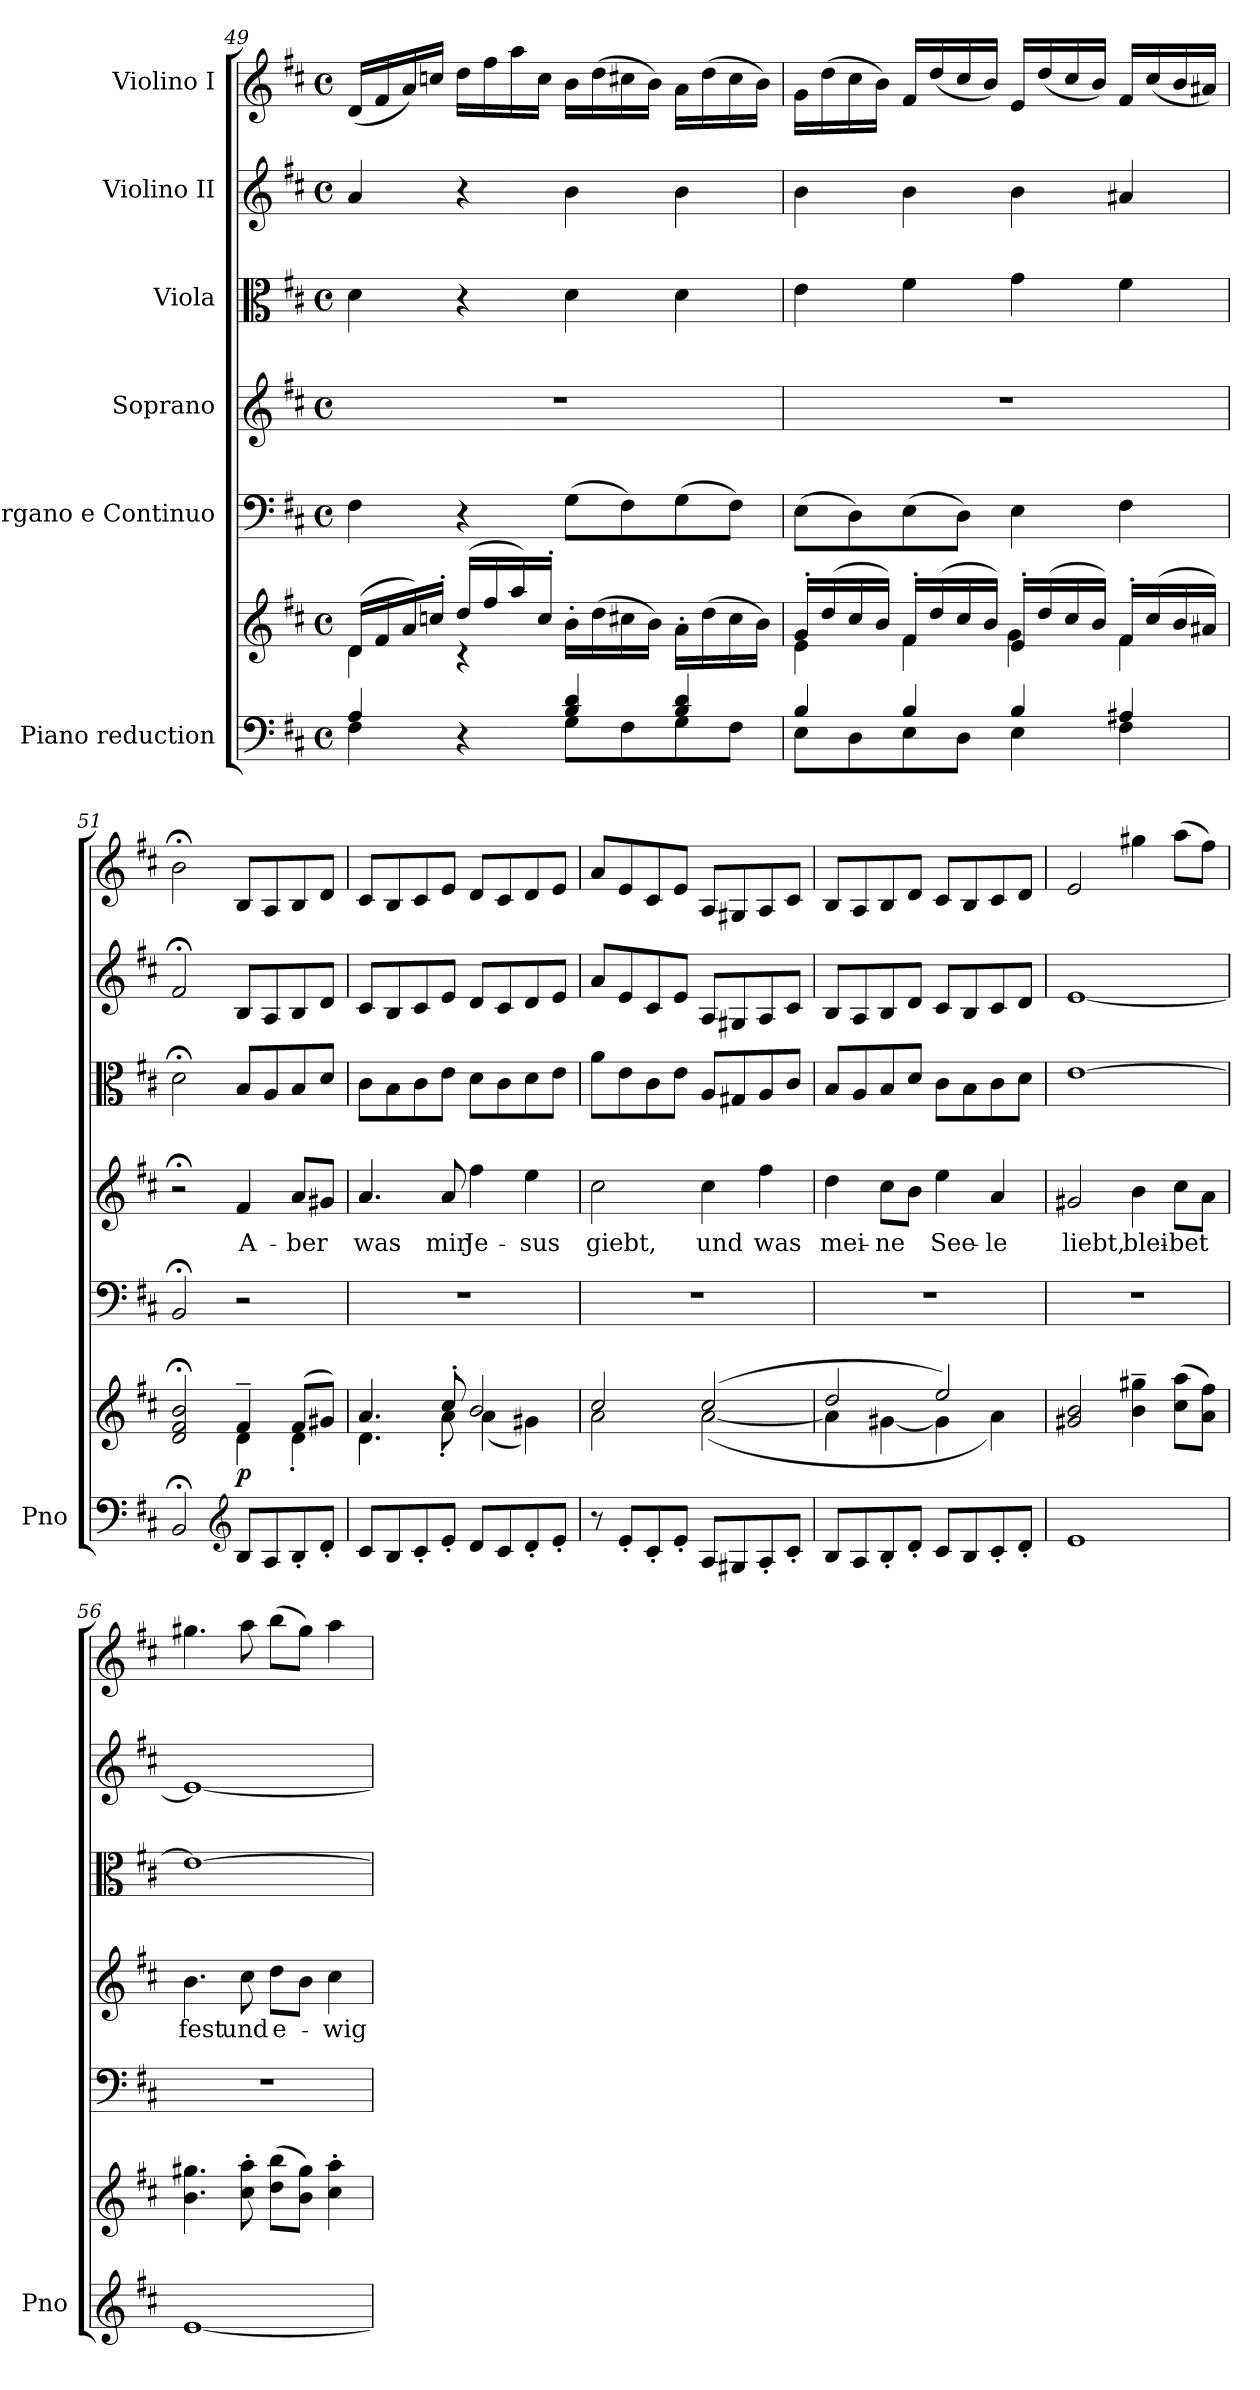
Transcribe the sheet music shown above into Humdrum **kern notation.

**kern	**kern	**dynam	**kern	**kern	**text	**kern	**kern	**kern
*part6	*part6	*part6	*part5	*part4	*part4	*part3	*part2	*part1
*staff7	*staff6	*staff6/7	*staff5	*staff4	*staff4	*staff3	*staff2	*staff1
*I"Piano reduction	*	*	*I"Organo e Continuo	*I"Soprano	*	*I"Viola	*I"Violino II	*I"Violino I
*I'Pno	*	*	*	*	*	*	*	*
*clefF4	*clefG2	*	*clefF4	*clefG2	*	*clefC3	*clefG2	*clefG2
*k[f#c#]	*k[f#c#]	*	*k[f#c#]	*k[f#c#]	*	*k[f#c#]	*k[f#c#]	*k[f#c#]
*M4/4	*M4/4	*	*M4/4	*M4/4	*	*M4/4	*M4/4	*M4/4
*met(c)	*met(c)	*	*met(c)	*met(c)	*	*met(c)	*met(c)	*met(c)
=49	=49	=49	=49	=49	=49	=49	=49	=49
*^	*^	*	*	*	*	*	*	*
4A/	4F#\	(>16d/LL	4d\	.	4F#\	1r	.	4d\	4a/	(<16d/LL
.	.	16f#/	.	.	.	.	.	.	.	16f#/
.	.	16a/)	.	.	.	.	.	.	.	16a/)
.	.	16ccn'/JJ	.	.	.	.	.	.	.	16ccn/JJ
4r	4ryy	(>16dd/LL	4r	.	4r	.	.	4r	4r	16dd\LL
.	.	16ff#/	.	.	.	.	.	.	.	16ff#\
.	.	16aa/)	.	.	.	.	.	.	.	16aa\
.	.	16cc'/JJ	.	.	.	.	.	.	.	16cc\JJ
4B/ 4d/	8G\L	16b'\LL	2ryy	.	(>8G\L	.	.	4d\	4b\	16b\LL
.	.	(>16dd\	.	.	.	.	.	.	.	(>16dd\
.	8F#\	16cc#X\	.	.	8F#\)	.	.	.	.	16cc#X\
.	.	16b\JJ)	.	.	.	.	.	.	.	16b\JJ)
4B/ 4d/	8G\	16a'\LL	.	.	(>8G\	.	.	4d\	4b\	16a\LL
.	.	(>16dd\	.	.	.	.	.	.	.	(>16dd\
.	8F#\J	16cc#\	.	.	8F#\J)	.	.	.	.	16cc#\
.	.	16b\JJ)	.	.	.	.	.	.	.	16b\JJ)
=50	=50	=50	=50	=50	=50	=50	=50	=50	=50	=50
4B/	8E\L	16g'/LL	4e\	.	(>8E\L	1r	.	4e\	4b\	16g\LL
.	.	(>16dd/	.	.	.	.	.	.	.	(>16dd\
.	8D\	16cc#/	.	.	8D\)	.	.	.	.	16cc#\
.	.	16b/JJ)	.	.	.	.	.	.	.	16b\JJ)
4B/	8E\	16f#'/LL	4f#\	.	(>8E\	.	.	4f#\	4b\	16f#/LL
.	.	(>16dd/	.	.	.	.	.	.	.	(<16dd/
.	8D\J	16cc#/	.	.	8D\J)	.	.	.	.	16cc#/
.	.	16b/JJ)	.	.	.	.	.	.	.	16b/JJ)
4B/	4E\	16e'/LL	4g\	.	4E\	.	.	4g\	4b\	16e/LL
.	.	(>16dd/	.	.	.	.	.	.	.	(<16dd/
.	.	16cc#/	.	.	.	.	.	.	.	16cc#/
.	.	16b/JJ)	.	.	.	.	.	.	.	16b/JJ)
4A#X/	4F#\	16f#'/LL	4f#\	.	4F#\	.	.	4f#\	4a#X/	16f#/LL
.	.	(>16cc#/	.	.	.	.	.	.	.	(<16cc#/
.	.	16b/	.	.	.	.	.	.	.	16b/
.	.	16a#X/JJ)	.	.	.	.	.	.	.	16a#X/JJ)
*v	*v	*	*	*	*	*	*	*	*	*
=51	=51	=51	=51	=51	=51	=51	=51	=51	=51
2BB;</	2d/;< 2f#/;< 2b/;<	2ryy	.	2BB;/	2r;<	.	2d;<\	2f#;</	2b;<\
*clefG2	*	*	*	*	*	*	*	*	*
!	!	!	!LO:DY:b	!	!	!LO:LY:b	!	!	!
8B/L	4f#~/	4d\	p	2r	4f#/	A-	8B/L	8B/L	8B/L
8A/	.	.	.	.	.	.	8A/	8A/	8A/
!	!	!	!	!	!	!LO:LY:b	!	!	!
8B'/	(>8f#/L	4d'\	.	.	8a/L	ber	8B/	8B/	8B/
8d'/J	8g#X/J)	.	.	.	8g#X/J	.	8d/J	8d/J	8d/J
!!LO:PB:g=z
=52	=52	=52	=52	=52	=52	=52	=52	=52	=52
!	!	!	!	!	!	!LO:LY:b	!	!	!
8c#/L	4.a/	4.d\	.	1r	4.a/	was	8c#\L	8c#/L	8c#/L
8B/	.	.	.	.	.	.	8B\	8B/	8B/
8c#'/	.	.	.	.	.	.	8c#\	8c#/	8c#/
!	!	!	!	!	!	!LO:LY:b	!	!	!
8e'/J	8cc#'/	8a'\	.	.	8a/	mir	8e\J	8e/J	8e/J
!	!	!	!	!	!	!LO:LY:b	!	!	!
8d/L	2b/	(<4a\	.	.	4ff#\	Je-	8d\L	8d/L	8d/L
8c#/	.	.	.	.	.	.	8c#\	8c#/	8c#/
!	!	!	!	!	!	!LO:LY:b	!	!	!
8d'/	.	4g#X\)	.	.	4ee\	sus	8d\	8d/	8d/
8e'/J	.	.	.	.	.	.	8e\J	8e/J	8e/J
=53	=53	=53	=53	=53	=53	=53	=53	=53	=53
!	!	!	!	!	!	!LO:LY:b	!	!	!
8r	2cc#/	2a\	.	1r	2cc#\	giebt,	8a\L	8a/L	8a/L
8e'/L	.	.	.	.	.	.	8e\	8e/	8e/
8c#'/	.	.	.	.	.	.	8c#\	8c#/	8c#/
8e'/J	.	.	.	.	.	.	8e\J	8e/J	8e/J
!	!	!	!	!	!	!LO:LY:b	!	!	!
8A/L	(>2cc#/	(<[2a\	.	.	4cc#\	und	8A/L	8A/L	8A/L
8G#X/	.	.	.	.	.	.	8G#X/	8G#X/	8G#X/
!	!	!	!	!	!	!LO:LY:b	!	!	!
8A'/	.	.	.	.	4ff#\	was	8A/	8A/	8A/
8c#'/J	.	.	.	.	.	.	8c#/J	8c#/J	8c#/J
=54	=54	=54	=54	=54	=54	=54	=54	=54	=54
!	!	!	!	!	!	!LO:LY:b	!	!	!
8B/L	2dd/	4a\]	.	1r	4dd\	mei-	8B/L	8B/L	8B/L
8A/	.	.	.	.	.	.	8A/	8A/	8A/
!	!	!	!	!	!	!LO:LY:b	!	!	!
8B'/	.	[4g#X\	.	.	8cc#\L	ne	8B/	8B/	8B/
8d'/J	.	.	.	.	8b\J	.	8d/J	8d/J	8d/J
!	!	!	!	!	!	!LO:LY:b	!	!	!
8c#/L	2ee/)	4g#\]	.	.	4ee\	See-	8c#\L	8c#/L	8c#/L
8B/	.	.	.	.	.	.	8B\	8B/	8B/
!	!	!	!	!	!	!LO:LY:b	!	!	!
8c#'/	.	4a\)	.	.	4a/	le	8c#\	8c#/	8c#/
8d'/J	.	.	.	.	.	.	8d\J	8d/J	8d/J
*	*v	*v	*	*	*	*	*	*	*
=55	=55	=55	=55	=55	=55	=55	=55	=55
!	!	!	!	!	!LO:LY:b	!	!	!
1e	2g#X/ 2b/	.	1r	2g#X/	liebt,	[1e	[1e	2e/
!	!	!	!	!	!LO:LY:b	!	!	!
.	4b\~ 4gg#X\~	.	.	4b\	blei-	.	.	4gg#X\
!	!	!	!	!	!LO:LY:b	!	!	!
.	(>8cc#\ 8aa\L	.	.	8cc#\L	bet	.	.	(>8aa\L
.	8a\ 8ff#\J)	.	.	8a\J	.	.	.	8ff#\J)
=56	=56	=56	=56	=56	=56	=56	=56	=56
!	!	!	!	!	!LO:LY:b	!	!	!
[1e	4.b\ 4.gg#X\	.	1r	4.b\	fest	1e_	1e_	4.gg#X\
!	!	!	!	!	!LO:LY:b	!	!	!
.	8cc#\' 8aa\'	.	.	8cc#\	und	.	.	8aa\
!	!	!	!	!	!LO:LY:b	!	!	!
.	(>8dd\ 8bb\L	.	.	8dd\L	e-	.	.	(>8bb\L
.	8b\ 8gg#\J)	.	.	8b\J	.	.	.	8gg#\J)
!	!	!	!	!	!LO:LY:b	!	!	!
.	4cc#\' 4aa\'	.	.	4cc#\	wig	.	.	4aa\
=	=	=	=	=	=	=	=	=
*-	*-	*-	*-	*-	*-	*-	*-	*-
